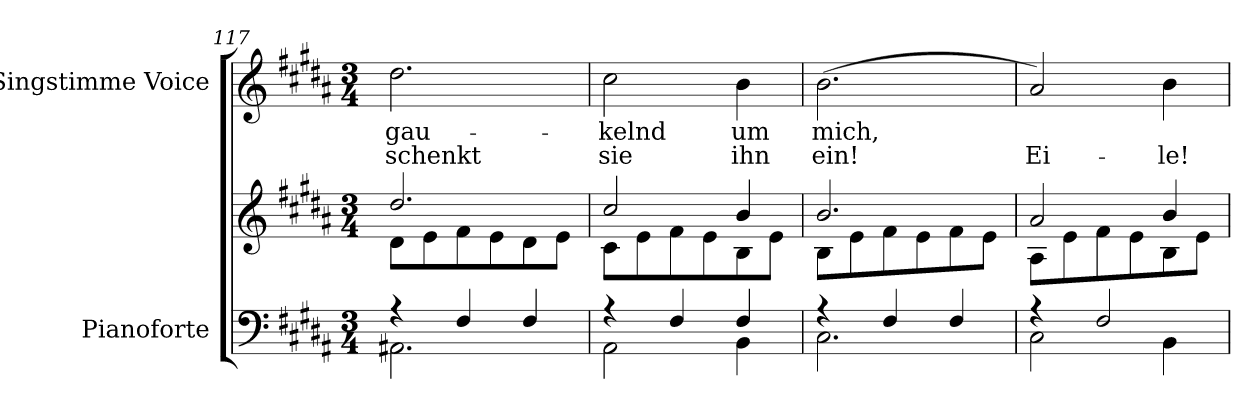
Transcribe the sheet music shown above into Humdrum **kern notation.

**kern	**kern	**kern	**text	**text
*part2	*part2	*part1	*part1	*part1
*staff3	*staff2	*staff1	*staff1	*staff1
*I"Pianoforte	*	*I"Singstimme Voice	*	*
*I'Pno	*	*	*	*
*clefF4	*clefG2	*clefG2	*	*
*k[f#c#g#d#a#]	*k[f#c#g#d#a#]	*k[f#c#g#d#a#]	*	*
*M3/4	*M3/4	*M3/4	*	*
=117	=117	=117	=117	=117
*^	*^	*	*	*
4r	2.AA#X\	2.dd#/	8d#\L	2.dd#\	gau-	schenkt
.	.	.	8e\	.	.	.
4F#/	.	.	8f#\	.	.	.
.	.	.	8e\	.	.	.
4F#/	.	.	8d#\	.	.	.
.	.	.	8e\J	.	.	.
=118	=118	=118	=118	=118	=118	=118
4r	2AA#\	2cc#/	8c#\L	2cc#\	-kelnd	sie
.	.	.	8e\	.	.	.
4F#/	.	.	8f#\	.	.	.
.	.	.	8e\	.	.	.
4F#/	4BB\	4b/	8B\	4b\	um	ihn
.	.	.	8e\J	.	.	.
=119	=119	=119	=119	=119	=119	=119
4r	2.C#\	2.b/	8B\L	(2.b\	mich,	ein!
.	.	.	8e\	.	.	.
4F#/	.	.	8f#\	.	.	.
.	.	.	8e\	.	.	.
4F#/	.	.	8f#\	.	.	.
.	.	.	8e\J	.	.	.
=120	=120	=120	=120	=120	=120	=120
4r	2C#\	2a#/	8A#\L	2a#/)	.	Ei-
.	.	.	8e\	.	.	.
2F#/	.	.	8f#\	.	.	.
.	.	.	8e\	.	.	.
.	4BB\	4b/	8B\	4b\	.	-le!
.	.	.	8e\J	.	.	.
*v	*v	*	*	*	*	*
*	*v	*v	*	*	*
=	=	=	=	=
*-	*-	*-	*-	*-
